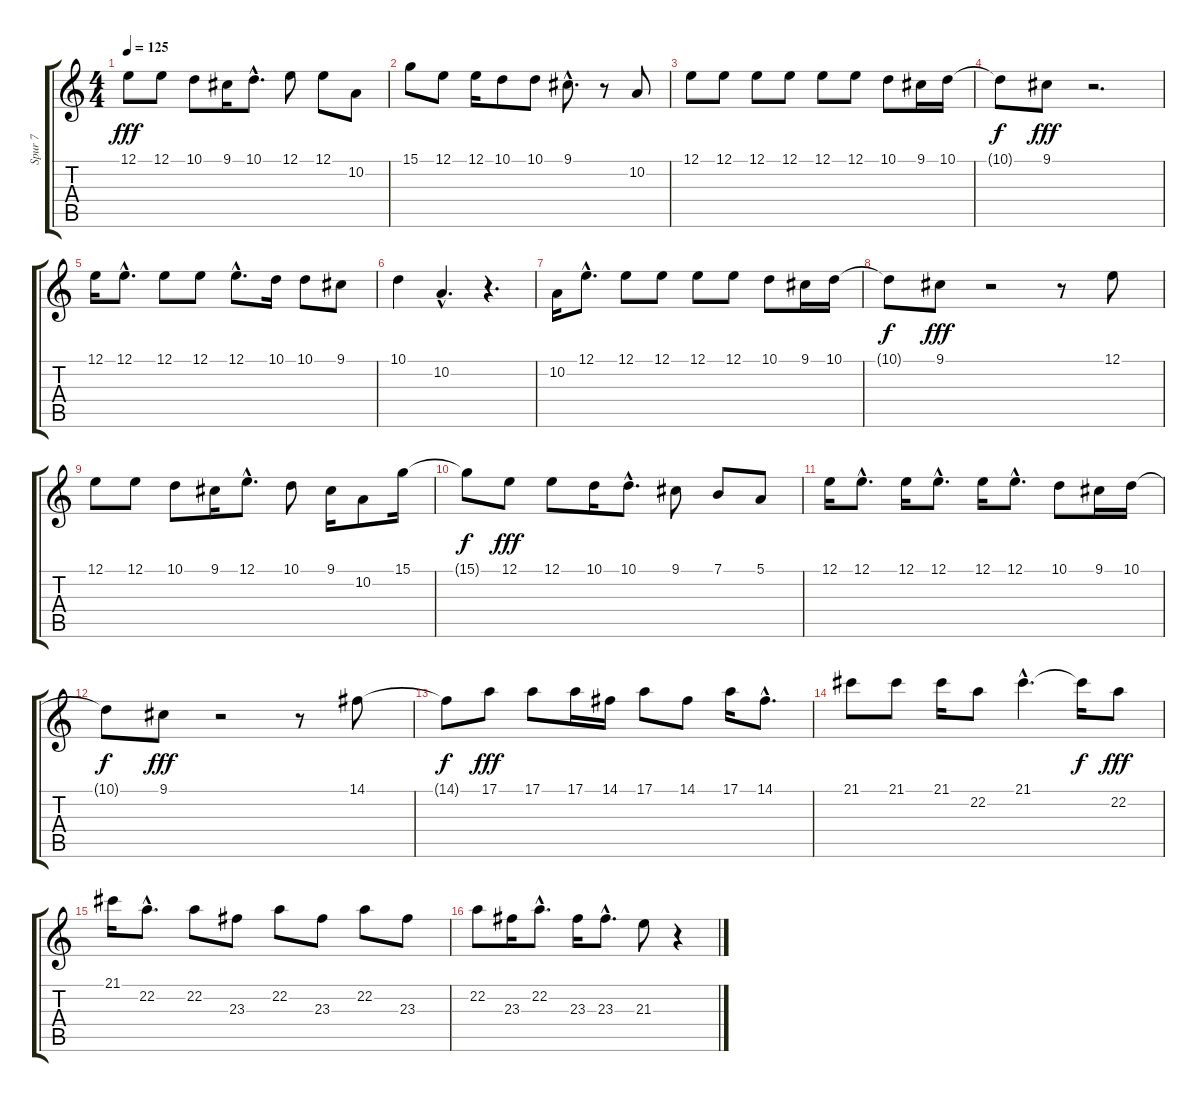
\track ("Spur 7" "Spur 7") {instrument trumpet}
\staff {score tabs}
\tuning (E4 B3 G3 D3 A2 E2) {hide}
\ts (4 4)
\tempo 125
\clef g2
\ks c
12.1.8{dy fff} 12.1.8 10.1.8 9.1.16 10.1{hac}.8{d} 12.1.8 12.1.8 10.2.8 |
15.1.8 12.1.8 12.1.16 10.1.8 10.1.8 9.1{hac}.8{d} r.8 10.2.8 |
12.1.8 12.1.8 12.1.8 12.1.8 12.1.8 12.1.8 10.1.8 9.1.16 10.1.16 |
10.1{t}.8{dy f} 9.1.8{dy fff} r.2{d} |
12.1.16 12.1{hac}.8{d} 12.1.8 12.1.8 12.1{hac}.8{d} 10.1.16 10.1.8 9.1.8 |
10.1.4 10.2{hac}.4{d} r.4{d} |
10.2.16 12.1{hac}.8{d} 12.1.8 12.1.8 12.1.8 12.1.8 10.1.8 9.1.16 10.1.16 |
10.1{t}.8{dy f} 9.1.8{dy fff} r.2 r.8 12.1.8 |
12.1.8 12.1.8 10.1.8 9.1.16 12.1{hac}.8{d} 10.1.8 9.1.16 10.2.8 15.1.16 |
15.1{t}.8{dy f} 12.1.8{dy fff} 12.1.8 10.1.16 10.1{hac}.8{d} 9.1.8 7.1.8 5.1.8 |
12.1.16 12.1{hac}.8{d} 12.1.16 12.1{hac}.8{d} 12.1.16 12.1{hac}.8{d} 10.1.8 9.1.16 10.1.16 |
10.1{t}.8{dy f} 9.1.8{dy fff} r.2 r.8 14.1.8 |
14.1{t}.8{dy f} 17.1.8{dy fff} 17.1.8 17.1.16 14.1.16 17.1.8 14.1.8 17.1.16 14.1{hac}.8{d} |
21.1.8 21.1.8 21.1.16 22.2.8 21.1{hac}.4{d} 21.1{t}.16{dy f} 22.2.8{dy fff} |
21.1.16 22.2{hac}.8{d} 22.2.8 23.3.8 22.2.8 23.3.8 22.2.8 23.3.8 |
22.2.8 23.3.16 22.2{hac}.8{d} 23.3.16 23.3{hac}.8{d} 21.3.8 r.4
